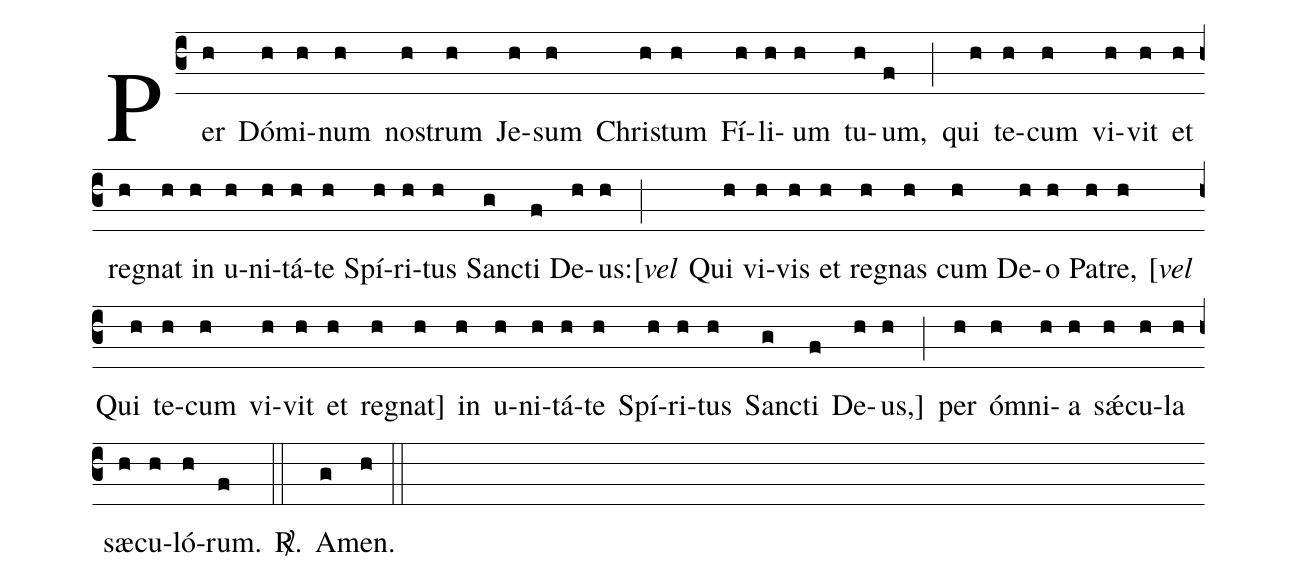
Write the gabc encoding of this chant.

%%
(c3) Per(h) Dó(h)mi(h)num(h) no(h)strum(h) Je(h)sum(h) Chri(h)stum(h) Fí(h)li(h)um(h) tu(h)um,(f) (;) qui(h) te(h)cum(h) vi(h)vit(h) et(h) re(h)gnat(h) in(h) u(h)ni(h)tá(h)te(h) Spí(h)ri(h)tus(h) San(g)cti(f) De(h)us:(h) (;) <v>[</v><i>vel</i>() Qui(h) vi(h)vis(h) et(h) re(h)gnas(h) cum(h) De(h)o(h) Pa(h)tre,(h) <v>[</v><i>vel</i>() Qui(h) te(h)cum(h) vi(h)vit(h) et(h) re(h)gnat<v>]</v>(h) in(h) u(h)ni(h)tá(h)te(h) Spí(h)ri(h)tus(h) San(g)cti(f) De(h)us,<v>]</v>(h) (;) per(h) ó(h)mni(h)a(h) s<sp>'ae</sp>(h)cu(h)la(h) sæ(h)cu(h)ló(h)rum.(f) <sp>R/</sp>.(::) A(g)men.(h) (::)
